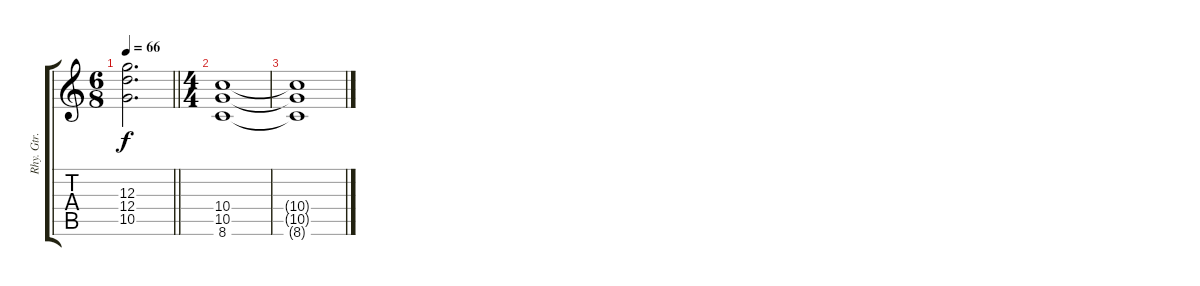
\track ("Rhy. Gtr. 2" "Rhy. Gtr. ") {instrument distortionguitar}
\staff {score tabs}
\tuning (E4 B3 G3 D3 A2 E2) {hide}
\ts (6 8)
\tempo 66
\clef g2
\barLineRight lightlight
\ks c
(12.3 12.4 10.5).2{d dy f} |
\ts (4 4)
(10.4 10.5 8.6).1 |
(10.4{t} 10.5{t} 8.6{t}).1
